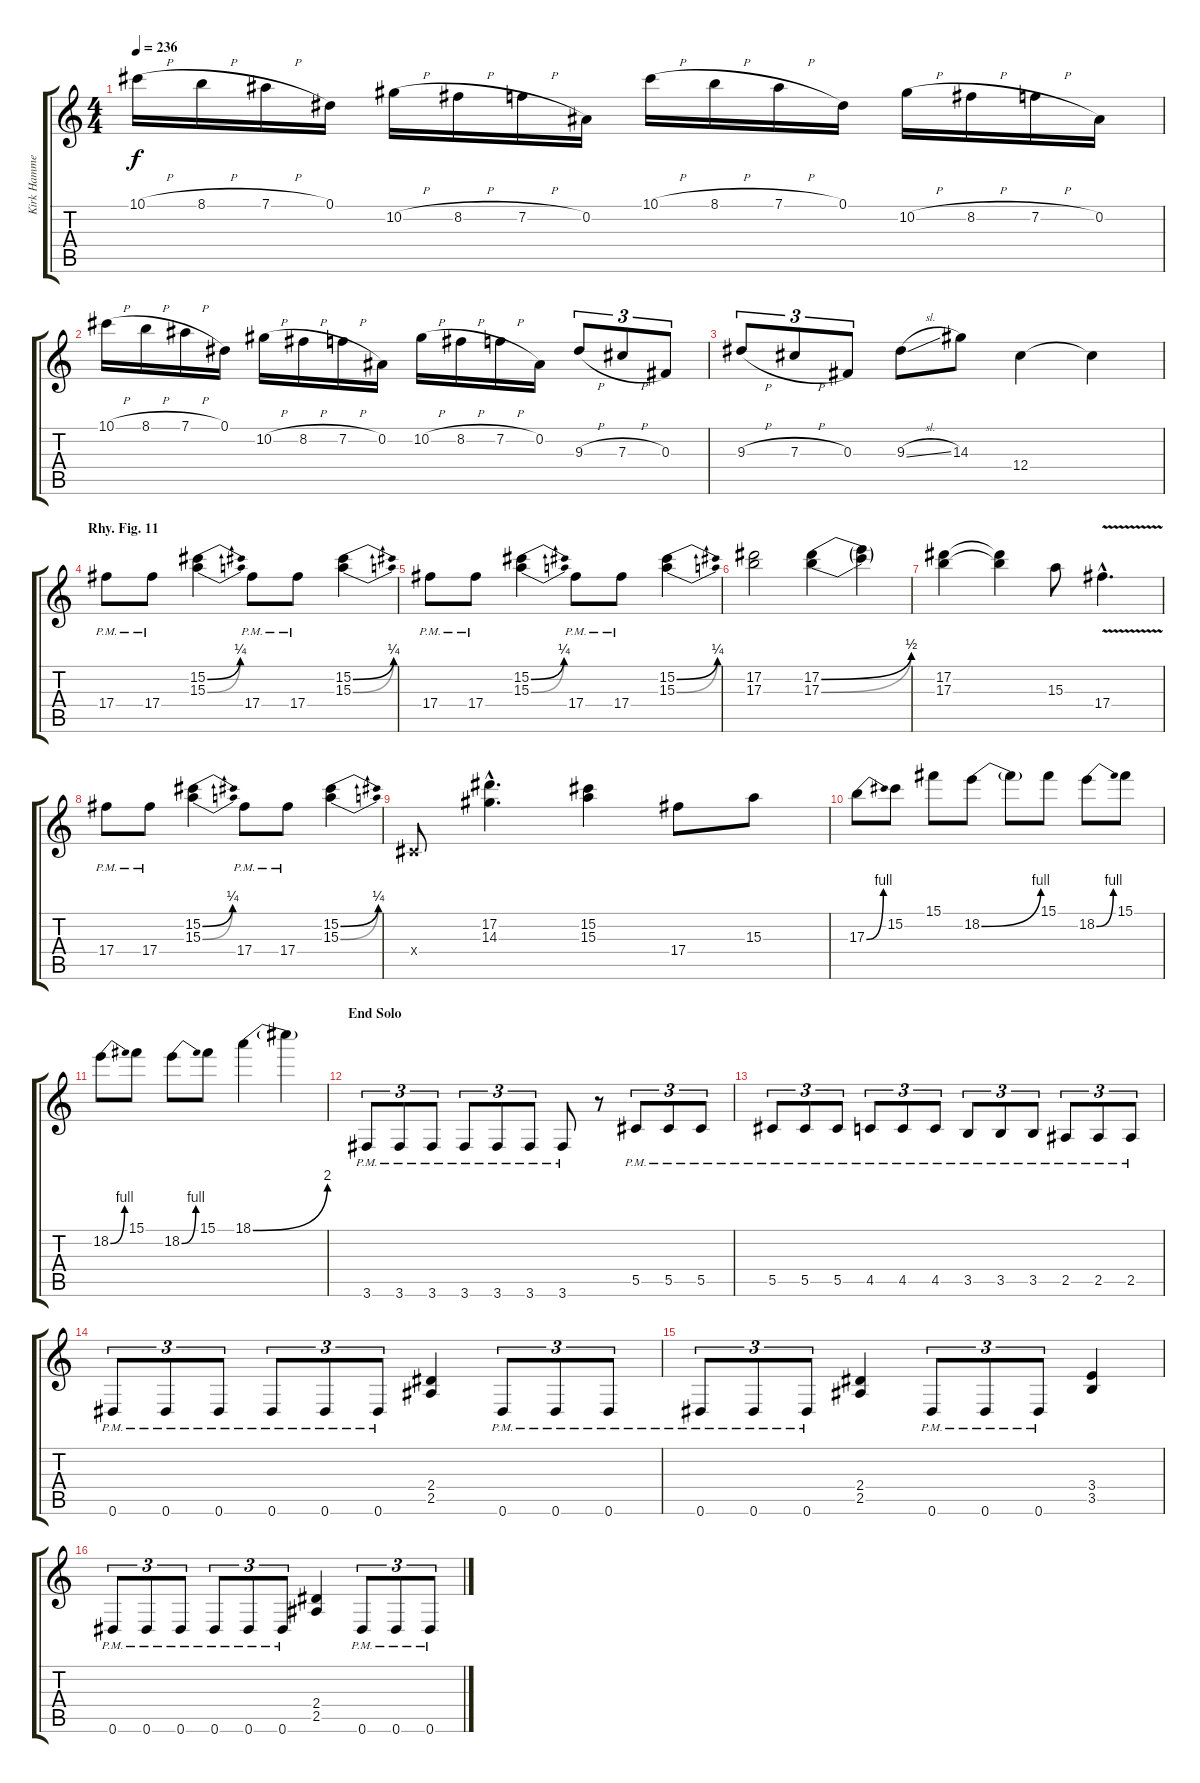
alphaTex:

\track ("Kirk Hammett (Guitar)" "Kirk Hamme") {instrument electricguitarclean}
\staff {score tabs}
\tuning (Eb4 Bb3 Gb3 Db3 Ab2 Eb2) {hide}
\ts (4 4)
\tempo 236
\clef g2
\ks c
10.1{h}.16{dy f} 8.1{h}.16 7.1{h}.16 0.1.16 10.2{h}.16 8.2{h}.16 7.2{h}.16 0.2.16 10.1{h}.16 8.1{h}.16 7.1{h}.16 0.1.16 10.2{h}.16 8.2{h}.16 7.2{h}.16 0.2.16 |
10.1{h}.16 8.1{h}.16 7.1{h}.16 0.1.16 10.2{h}.16 8.2{h}.16 7.2{h}.16 0.2.16 10.2{h}.16 8.2{h}.16 7.2{h}.16 0.2.16 9.3{h}.8{tu (3 2)} 7.3{h}.8{tu (3 2)} 0.3.8{tu (3 2)} |
9.3{h}.8{tu (3 2)} 7.3{h}.8{tu (3 2)} 0.3.8{tu (3 2)} 9.3{sl}.8 14.3.8 12.4.4 12.4{t}.4 |
\section ("" "Rhy. Fig. 11")
17.4{pm}.8 17.4{pm}.8 (15.2{be (bend 0 0 60 1)} 15.3{be (bend 0 0 60 1)}).4 17.4{pm}.8 17.4{pm}.8 (15.2{be (bend 0 0 60 1)} 15.3{be (bend 0 0 60 1)}).4 |
17.4{pm}.8 17.4{pm}.8 (15.2{be (bend 0 0 60 1)} 15.3{be (bend 0 0 60 1)}).4 17.4{pm}.8 17.4{pm}.8 (15.2{be (bend 0 0 60 1)} 15.3{be (bend 0 0 60 1)}).4 |
(17.2 17.3).2 (17.2{be (bend 0 0 60 2)} 17.3{be (bend 0 0 60 2)}).4 (17.2{t} 17.3{t}).4 |
(17.2 17.3).4 (17.2{t} 17.3{t}).4 15.3.8 17.4{v hac}.4{d} |
17.4{pm}.8 17.4{pm}.8 (15.2{be (bend 0 0 60 1)} 15.3{be (bend 0 0 60 1)}).4 17.4{pm}.8 17.4{pm}.8 (15.2{be (bend 0 0 60 1)} 15.3{be (bend 0 0 60 1)}).4 |
0.4{x}.8 (17.2{hac} 14.3{hac}).4{d} (15.2 15.3).4 17.4.8 15.3.8 |
17.3{be (bend 0 0 60 4)}.8 15.2.8 15.1.8 18.2{be (bend 0 0 60 4)}.8 18.2{t}.8 15.1.8 18.2{be (bend 0 0 60 4)}.8 15.1.8 |
18.2{be (bend 0 0 60 4)}.8 15.1.8 18.2{be (bend 0 0 60 4)}.8 15.1.8 18.1{be (bend 0 0 60 8)}.4 18.1{t}.4 |
\section ("" "End Solo")
3.6{pm}.8{tu (3 2)} 3.6{pm}.8{tu (3 2)} 3.6{pm}.8{tu (3 2)} 3.6{pm}.8{tu (3 2)} 3.6{pm}.8{tu (3 2)} 3.6{pm}.8{tu (3 2)} 3.6{pm}.8 r.8 5.5{pm}.8{tu (3 2)} 5.5{pm}.8{tu (3 2)} 5.5{pm}.8{tu (3 2)} |
5.5{pm}.8{tu (3 2)} 5.5{pm}.8{tu (3 2)} 5.5{pm}.8{tu (3 2)} 4.5{pm}.8{tu (3 2)} 4.5{pm}.8{tu (3 2)} 4.5{pm}.8{tu (3 2)} 3.5{pm}.8{tu (3 2)} 3.5{pm}.8{tu (3 2)} 3.5{pm}.8{tu (3 2)} 2.5{pm}.8{tu (3 2)} 2.5{pm}.8{tu (3 2)} 2.5{pm}.8{tu (3 2)} |
0.6{pm}.8{tu (3 2)} 0.6{pm}.8{tu (3 2)} 0.6{pm}.8{tu (3 2)} 0.6{pm}.8{tu (3 2)} 0.6{pm}.8{tu (3 2)} 0.6{pm}.8{tu (3 2)} (2.4 2.5).4 0.6{pm}.8{tu (3 2)} 0.6{pm}.8{tu (3 2)} 0.6{pm}.8{tu (3 2)} |
0.6{pm}.8{tu (3 2)} 0.6{pm}.8{tu (3 2)} 0.6{pm}.8{tu (3 2)} (2.4 2.5).4 0.6{pm}.8{tu (3 2)} 0.6{pm}.8{tu (3 2)} 0.6{pm}.8{tu (3 2)} (3.4 3.5).4 |
0.6{pm}.8{tu (3 2)} 0.6{pm}.8{tu (3 2)} 0.6{pm}.8{tu (3 2)} 0.6{pm}.8{tu (3 2)} 0.6{pm}.8{tu (3 2)} 0.6{pm}.8{tu (3 2)} (2.4 2.5).4 0.6{pm}.8{tu (3 2)} 0.6{pm}.8{tu (3 2)} 0.6{pm}.8{tu (3 2)}
